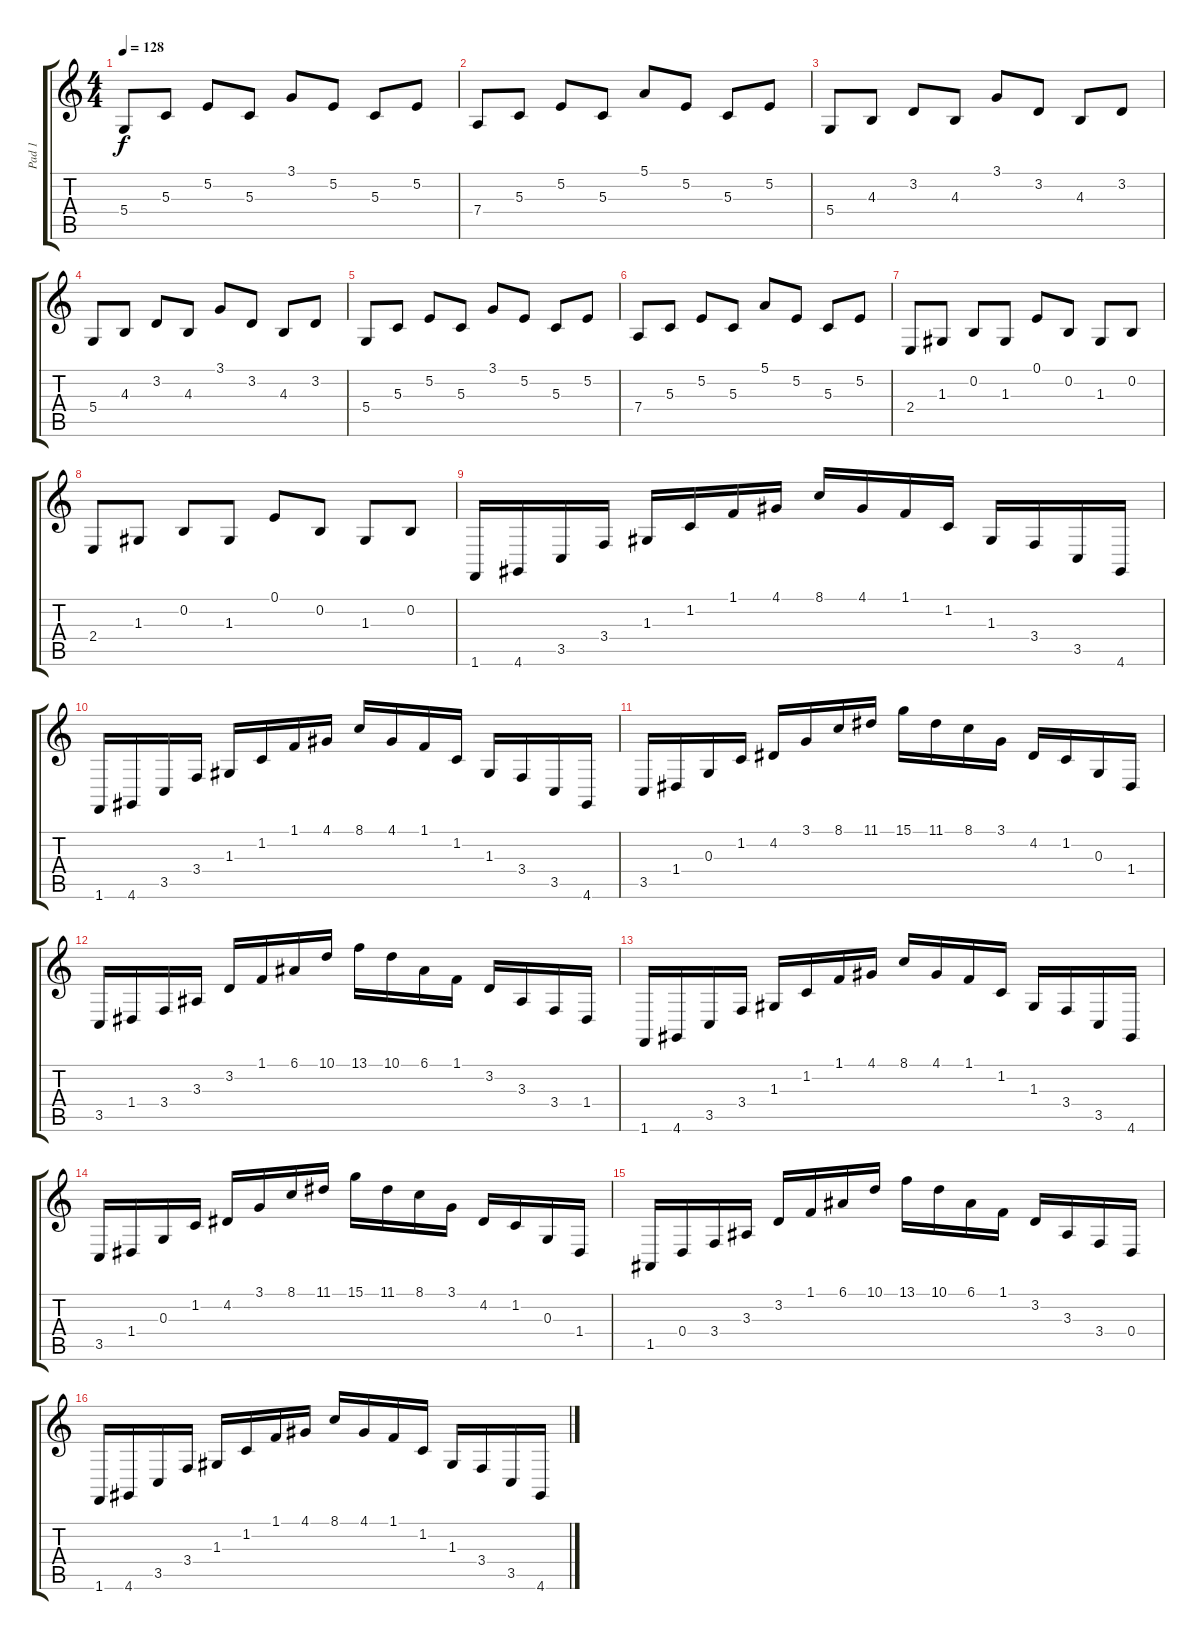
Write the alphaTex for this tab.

\track ("Pad 1" "Pad 1") {instrument pad4choir}
\staff {score tabs}
\tuning (E4 B3 G3 D3 A2 E2) {hide}
\ts (4 4)
\tempo 128
\clef g2
\ks c
5.4.8{dy f} 5.3.8 5.2.8 5.3.8 3.1.8 5.2.8 5.3.8 5.2.8 |
7.4.8 5.3.8 5.2.8 5.3.8 5.1.8 5.2.8 5.3.8 5.2.8 |
5.4.8 4.3.8 3.2.8 4.3.8 3.1.8 3.2.8 4.3.8 3.2.8 |
5.4.8 4.3.8 3.2.8 4.3.8 3.1.8 3.2.8 4.3.8 3.2.8 |
5.4.8 5.3.8 5.2.8 5.3.8 3.1.8 5.2.8 5.3.8 5.2.8 |
7.4.8 5.3.8 5.2.8 5.3.8 5.1.8 5.2.8 5.3.8 5.2.8 |
2.4.8 1.3.8 0.2.8 1.3.8 0.1.8 0.2.8 1.3.8 0.2.8 |
2.4.8 1.3.8 0.2.8 1.3.8 0.1.8 0.2.8 1.3.8 0.2.8 |
1.6.16{volume 6} 4.6.16 3.5.16 3.4.16 1.3.16 1.2.16 1.1.16 4.1.16 8.1.16 4.1.16 1.1.16 1.2.16 1.3.16 3.4.16 3.5.16 4.6.16 |
1.6.16 4.6.16 3.5.16 3.4.16 1.3.16 1.2.16 1.1.16 4.1.16 8.1.16 4.1.16 1.1.16 1.2.16 1.3.16 3.4.16 3.5.16 4.6.16 |
3.5.16 1.4.16 0.3.16 1.2.16 4.2.16 3.1.16 8.1.16 11.1.16 15.1.16 11.1.16 8.1.16 3.1.16 4.2.16 1.2.16 0.3.16 1.4.16 |
3.5.16 1.4.16 3.4.16 3.3.16 3.2.16 1.1.16 6.1.16 10.1.16 13.1.16 10.1.16 6.1.16 1.1.16 3.2.16 3.3.16 3.4.16 1.4.16 |
1.6.16 4.6.16 3.5.16 3.4.16 1.3.16 1.2.16 1.1.16 4.1.16 8.1.16 4.1.16 1.1.16 1.2.16 1.3.16 3.4.16 3.5.16 4.6.16 |
3.5.16 1.4.16 0.3.16 1.2.16 4.2.16 3.1.16 8.1.16 11.1.16 15.1.16 11.1.16 8.1.16 3.1.16 4.2.16 1.2.16 0.3.16 1.4.16 |
1.5.16 0.4.16 3.4.16 3.3.16 3.2.16 1.1.16 6.1.16 10.1.16 13.1.16 10.1.16 6.1.16 1.1.16 3.2.16 3.3.16 3.4.16 0.4.16 |
1.6.16 4.6.16 3.5.16 3.4.16 1.3.16 1.2.16 1.1.16 4.1.16 8.1.16 4.1.16 1.1.16 1.2.16 1.3.16 3.4.16 3.5.16 4.6.16
